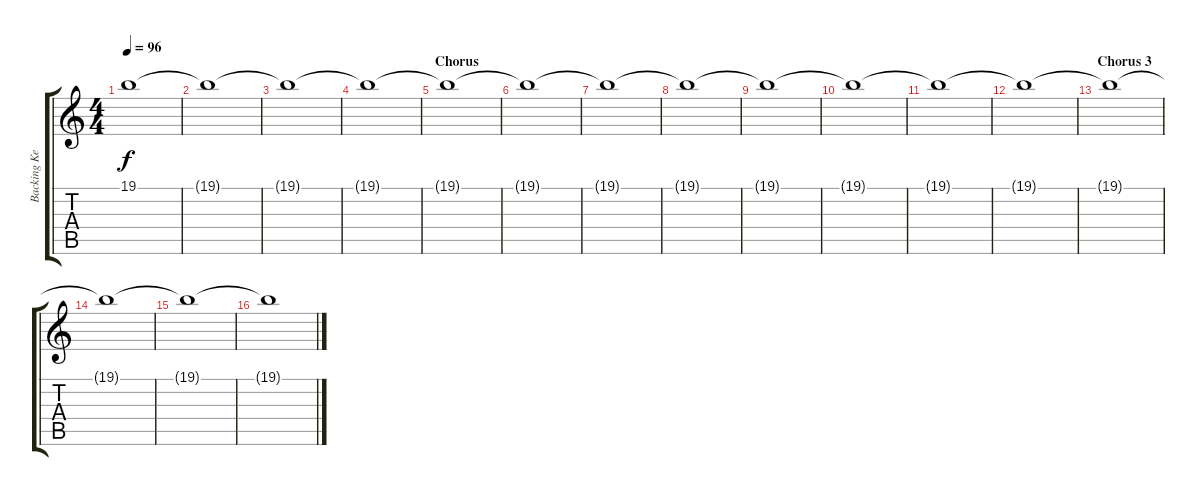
\track ("Backing Keyboards" "Backing Ke") {instrument stringensemble1}
\staff {score tabs}
\tuning (E4 B3 G3 D3 A2 E2) {hide}
\ts (4 4)
\tempo 96
\clef g2
\ks c
19.1{t}.1{dy f} |
19.1{t}.1 |
19.1{t}.1 |
19.1{t}.1 |
\section ("" "Chorus")
19.1{t}.1 |
19.1{t}.1 |
19.1{t}.1 |
19.1{t}.1 |
19.1{t}.1 |
19.1{t}.1 |
19.1{t}.1 |
19.1{t}.1 |
\section ("" "Chorus 3")
19.1{t}.1 |
19.1{t}.1 |
19.1{t}.1 |
19.1{t}.1
